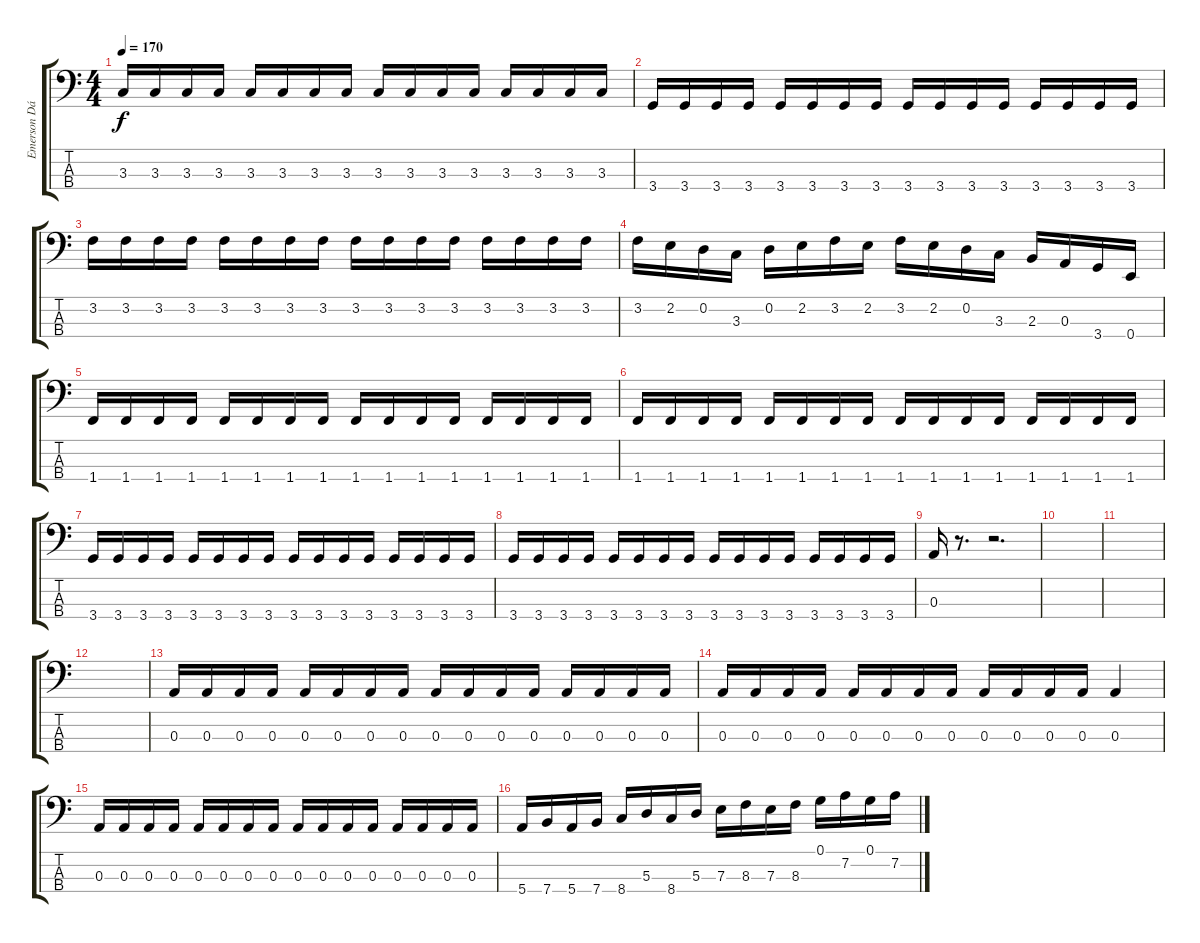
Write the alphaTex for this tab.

\track ("Emerson Dácio" "Emerson Dá") {instrument electricbassfinger}
\staff {score tabs}
\tuning (G2 D2 A1 E1) {hide}
\ts (4 4)
\tempo 170
\clef f4
\ks c
3.3.16{dy f} 3.3.16 3.3.16 3.3.16 3.3.16 3.3.16 3.3.16 3.3.16 3.3.16 3.3.16 3.3.16 3.3.16 3.3.16 3.3.16 3.3.16 3.3.16 |
3.4.16 3.4.16 3.4.16 3.4.16 3.4.16 3.4.16 3.4.16 3.4.16 3.4.16 3.4.16 3.4.16 3.4.16 3.4.16 3.4.16 3.4.16 3.4.16 |
3.2.16 3.2.16 3.2.16 3.2.16 3.2.16 3.2.16 3.2.16 3.2.16 3.2.16 3.2.16 3.2.16 3.2.16 3.2.16 3.2.16 3.2.16 3.2.16 |
3.2.16 2.2.16 0.2.16 3.3.16 0.2.16 2.2.16 3.2.16 2.2.16 3.2.16 2.2.16 0.2.16 3.3.16 2.3.16 0.3.16 3.4.16 0.4.16 |
1.4.16 1.4.16 1.4.16 1.4.16 1.4.16 1.4.16 1.4.16 1.4.16 1.4.16 1.4.16 1.4.16 1.4.16 1.4.16 1.4.16 1.4.16 1.4.16 |
1.4.16 1.4.16 1.4.16 1.4.16 1.4.16 1.4.16 1.4.16 1.4.16 1.4.16 1.4.16 1.4.16 1.4.16 1.4.16 1.4.16 1.4.16 1.4.16 |
3.4.16 3.4.16 3.4.16 3.4.16 3.4.16 3.4.16 3.4.16 3.4.16 3.4.16 3.4.16 3.4.16 3.4.16 3.4.16 3.4.16 3.4.16 3.4.16 |
3.4.16 3.4.16 3.4.16 3.4.16 3.4.16 3.4.16 3.4.16 3.4.16 3.4.16 3.4.16 3.4.16 3.4.16 3.4.16 3.4.16 3.4.16 3.4.16 |
0.3.16 r.8{d} r.2{d} |
|
|
|
0.3.16 0.3.16 0.3.16 0.3.16 0.3.16 0.3.16 0.3.16 0.3.16 0.3.16 0.3.16 0.3.16 0.3.16 0.3.16 0.3.16 0.3.16 0.3.16 |
0.3.16 0.3.16 0.3.16 0.3.16 0.3.16 0.3.16 0.3.16 0.3.16 0.3.16 0.3.16 0.3.16 0.3.16 0.3.4 |
0.3.16 0.3.16 0.3.16 0.3.16 0.3.16 0.3.16 0.3.16 0.3.16 0.3.16 0.3.16 0.3.16 0.3.16 0.3.16 0.3.16 0.3.16 0.3.16 |
5.4.16 7.4.16 5.4.16 7.4.16 8.4.16 5.3.16 8.4.16 5.3.16 7.3.16 8.3.16 7.3.16 8.3.16 0.1.16 7.2.16 0.1.16 7.2.16
